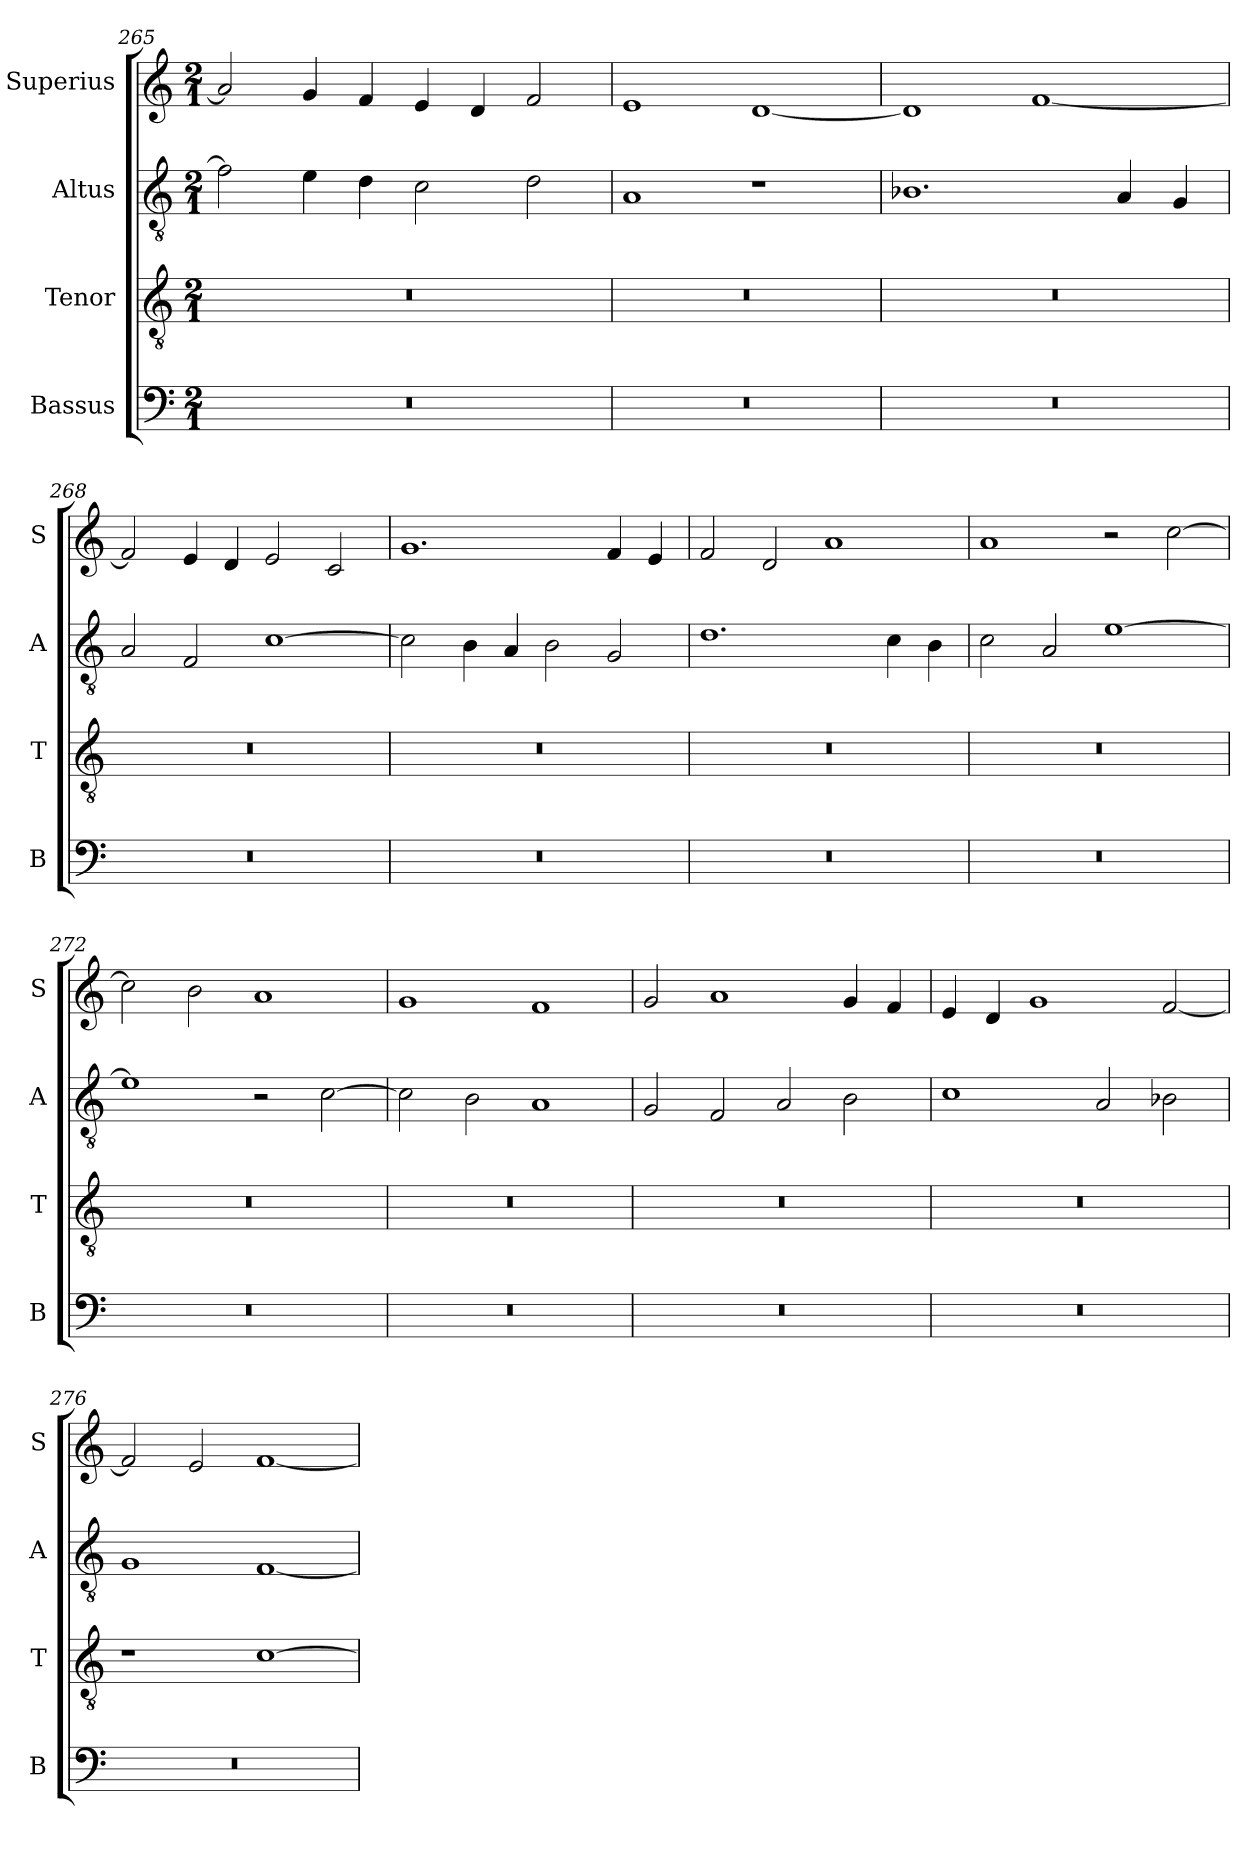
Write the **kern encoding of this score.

**kern	**kern	**kern	**kern
*part4	*part3	*part2	*part1
*staff4	*staff3	*staff2	*staff1
*I"Bassus	*I"Tenor	*I"Altus	*I"Superius
*I'B	*I'T	*I'A	*I'S
*clefF4	*clefGv2	*clefGv2	*clefG2
*k[]	*k[]	*k[]	*k[]
*M2/1	*M2/1	*M2/1	*M2/1
=265	=265	=265	=265
0r	0r	2f\]	2a/]
.	.	4e\	4g/
.	.	4d\	4f/
.	.	2c\	4e/
.	.	.	4d/
.	.	2d\	2f/
=266	=266	=266	=266
0r	0r	1A	1e
.	.	1r	[1d
=267	=267	=267	=267
0r	0r	1.B-X	1d]
.	.	.	[1f
.	.	4A/	.
.	.	4G/	.
=268	=268	=268	=268
0r	0r	2A/	2f/]
.	.	2F/	4e/
.	.	.	4d/
.	.	[1c	2e/
.	.	.	2c/
=269	=269	=269	=269
0r	0r	2c\]	1.g
.	.	4B\	.
.	.	4A/	.
.	.	2B\	.
.	.	2G/	4f/
.	.	.	4e/
=270	=270	=270	=270
0r	0r	1.d	2f/
.	.	.	2d/
.	.	.	1a
.	.	4c\	.
.	.	4B\	.
=271	=271	=271	=271
0r	0r	2c\	1a
.	.	2A/	.
.	.	[1e	2r
.	.	.	[2cc\
=272	=272	=272	=272
0r	0r	1e]	2cc\]
.	.	.	2b\
.	.	2r	1a
.	.	[2c\	.
=273	=273	=273	=273
0r	0r	2c\]	1g
.	.	2B\	.
.	.	1A	1f
=274	=274	=274	=274
0r	0r	2G/	2g/
.	.	2F/	1a
.	.	2A/	.
.	.	2B\	4g/
.	.	.	4f/
=275	=275	=275	=275
0r	0r	1c	4e/
.	.	.	4d/
.	.	.	1g
.	.	2A/	.
.	.	2B-X\	[2f/
=276	=276	=276	=276
0r	1r	1G	2f/]
.	.	.	2e/
.	[1c	[1F	[1f
=	=	=	=
*-	*-	*-	*-
